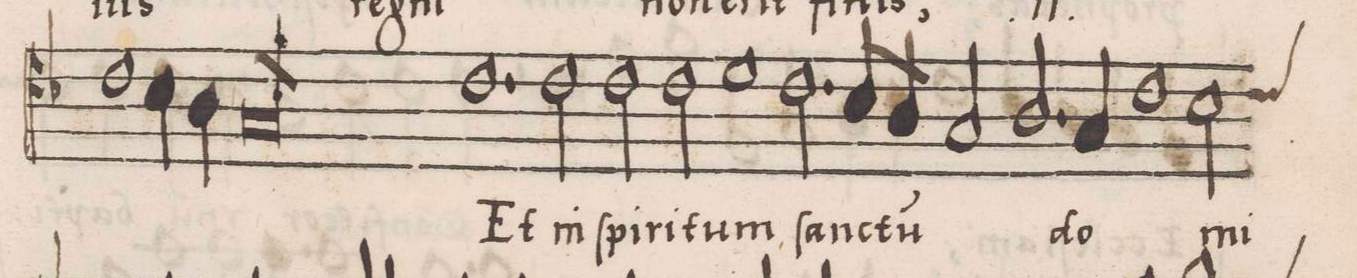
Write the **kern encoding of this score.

**kern	**text
*I"ALTVS	*
*clefC4	*
*k[b-]	*
*met(C|)	*
*M2/1	*
1c	.
4B-\	.
4A\	.
=125-	=125-
0Gl	-nis
*	*Xij
=126-	=126-
1.c	Et
2c\	in
=127-	=127-
2c\	ſpi-
2c\	-ri-
1d	-tum
=128-	=128-
2.c\	ſanc-
8B-/L	-tu(m)
8A/J	.
2G/	.
2.A/	.
=129-	=129-
4G/	do-
1c	.
2B-\	-mi-
*custos:c	*
=130-	=130-
*-	*-
